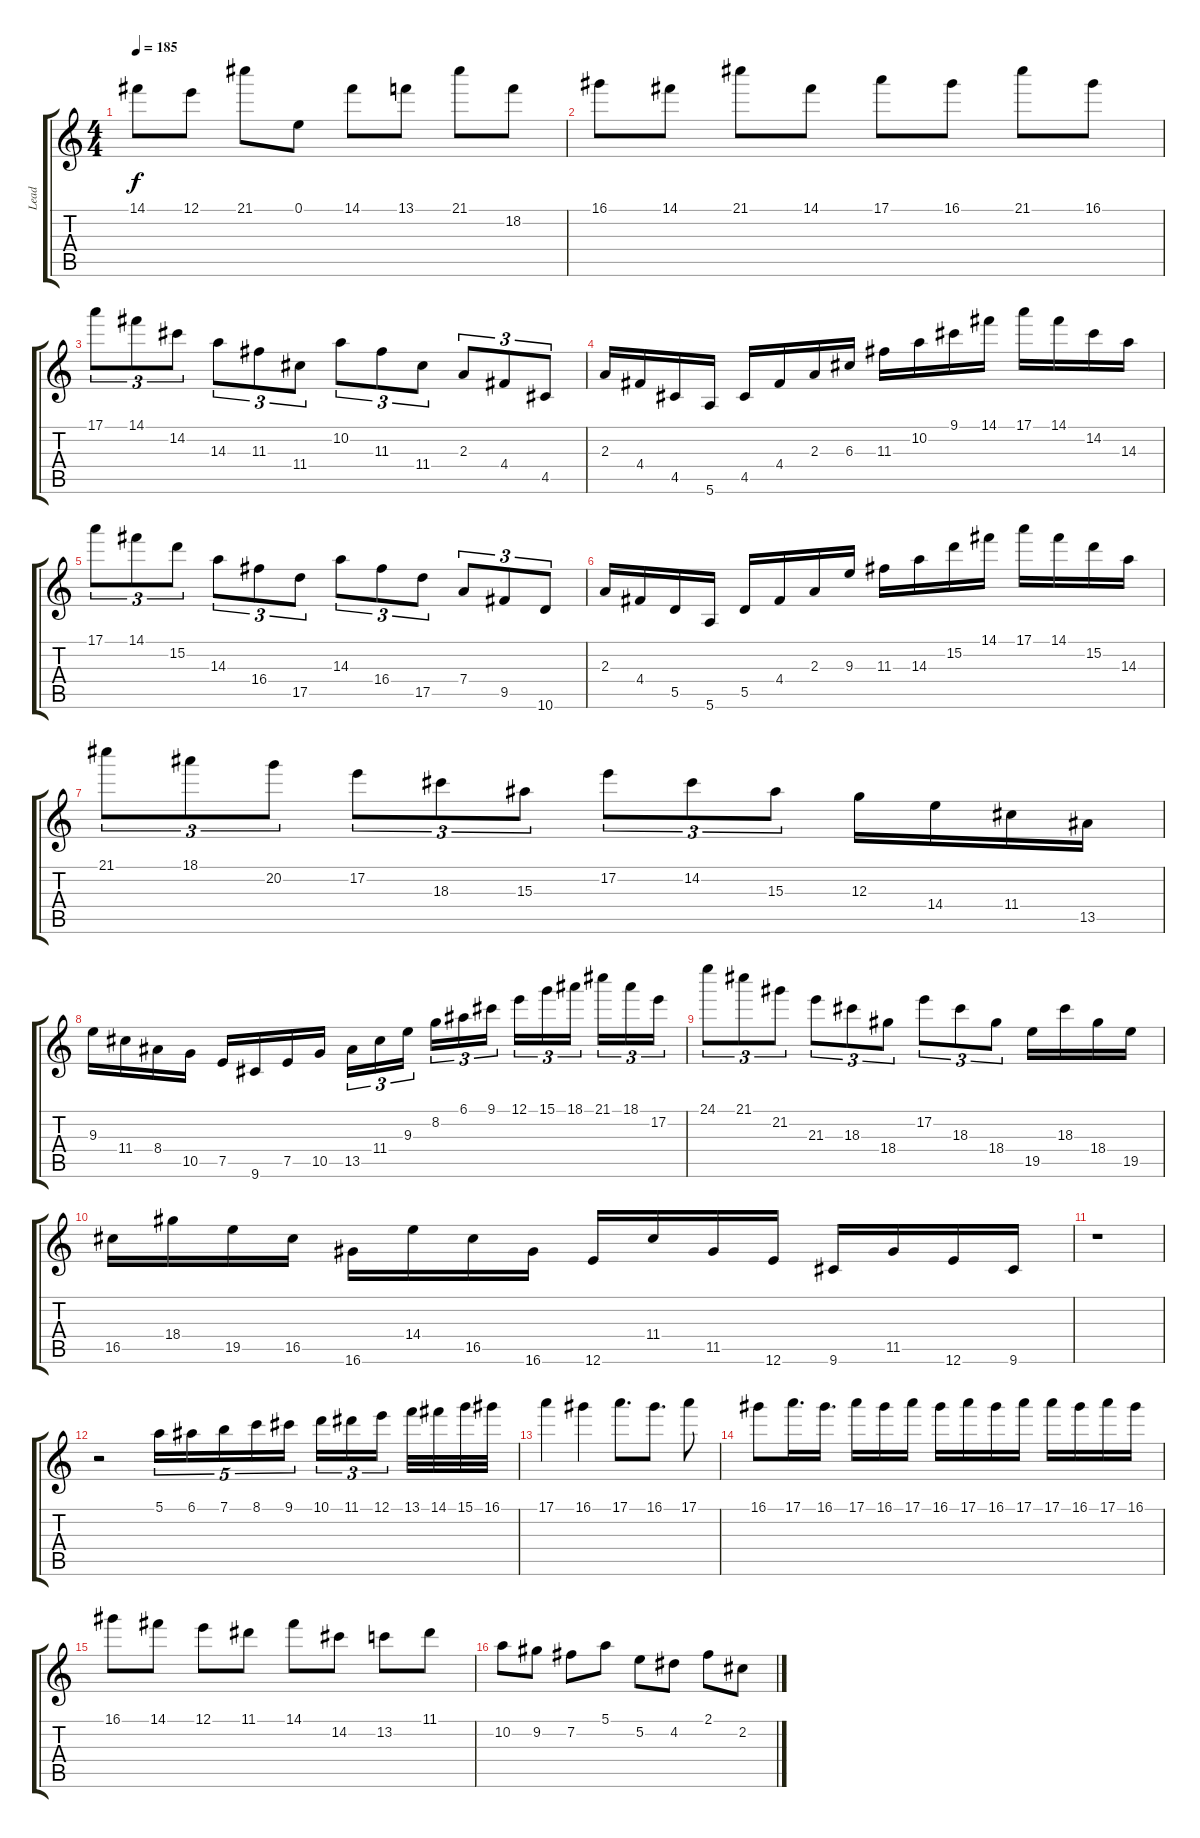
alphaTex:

\track ("Lead" "Lead") {instrument distortionguitar}
\staff {score tabs}
\tuning (E4 B3 G3 D3 A2 E2) {hide}
\ts (4 4)
\tempo 185
\clef g2
\ks c
14.1.8{dy f} 12.1.8 21.1.8 0.1.8 14.1.8 13.1.8 21.1.8 18.2.8 |
16.1.8 14.1.8 21.1.8 14.1.8 17.1.8 16.1.8 21.1.8 16.1.8 |
17.1.8{tu (3 2)} 14.1.8{tu (3 2)} 14.2.8{tu (3 2)} 14.3.8{tu (3 2)} 11.3.8{tu (3 2)} 11.4.8{tu (3 2)} 10.2.8{tu (3 2)} 11.3.8{tu (3 2)} 11.4.8{tu (3 2)} 2.3.8{tu (3 2)} 4.4.8{tu (3 2)} 4.5.8{tu (3 2)} |
2.3.16 4.4.16 4.5.16 5.6.16 4.5.16 4.4.16 2.3.16 6.3.16 11.3.16 10.2.16 9.1.16 14.1.16 17.1.16 14.1.16 14.2.16 14.3.16 |
17.1.8{tu (3 2)} 14.1.8{tu (3 2)} 15.2.8{tu (3 2)} 14.3.8{tu (3 2)} 16.4.8{tu (3 2)} 17.5.8{tu (3 2)} 14.3.8{tu (3 2)} 16.4.8{tu (3 2)} 17.5.8{tu (3 2)} 7.4.8{tu (3 2)} 9.5.8{tu (3 2)} 10.6.8{tu (3 2)} |
2.3.16 4.4.16 5.5.16 5.6.16 5.5.16 4.4.16 2.3.16 9.3.16 11.3.16 14.3.16 15.2.16 14.1.16 17.1.16 14.1.16 15.2.16 14.3.16 |
21.1.8{tu (3 2)} 18.1.8{tu (3 2)} 20.2.8{tu (3 2)} 17.2.8{tu (3 2)} 18.3.8{tu (3 2)} 15.3.8{tu (3 2)} 17.2.8{tu (3 2)} 14.2.8{tu (3 2)} 15.3.8{tu (3 2)} 12.3.16 14.4.16 11.4.16 13.5.16 |
9.3.16 11.4.16 8.4.16 10.5.16 7.5.16 9.6.16 7.5.16 10.5.16 13.5.16{tu (3 2)} 11.4.16{tu (3 2)} 9.3.16{tu (3 2) beam splitsecondary} 8.2.16{tu (3 2)} 6.1.16{tu (3 2)} 9.1.16{tu (3 2)} 12.1.16{tu (3 2)} 15.1.16{tu (3 2)} 18.1.16{tu (3 2) beam splitsecondary} 21.1.16{tu (3 2)} 18.1.16{tu (3 2)} 17.2.16{tu (3 2)} |
24.1.8{tu (3 2)} 21.1.8{tu (3 2)} 21.2.8{tu (3 2)} 21.3.8{tu (3 2)} 18.3.8{tu (3 2)} 18.4.8{tu (3 2)} 17.2.8{tu (3 2)} 18.3.8{tu (3 2)} 18.4.8{tu (3 2)} 19.5.16 18.3.16 18.4.16 19.5.16 |
16.5.16 18.4.16 19.5.16 16.5.16 16.6.16 14.4.16 16.5.16 16.6.16 12.6.16 11.4.16 11.5.16 12.6.16 9.6.16 11.5.16 12.6.16 9.6.16 |
r.1 |
r.2 5.1.16{tu (5 4)} 6.1.16{tu (5 4)} 7.1.16{tu (5 4)} 8.1.16{tu (5 4)} 9.1.16{tu (5 4)} 10.1.16{tu (3 2)} 11.1.16{tu (3 2)} 12.1.16{tu (3 2) beam splitsecondary} 13.1.32 14.1.32 15.1.32 16.1.32 |
17.1.4 16.1.4 17.1.8{d} 16.1.8{d} 17.1.8 |
16.1.8 17.1.16{d} 16.1.16{d} 17.1.16 16.1.16 17.1.16 16.1.16 17.1.16 16.1.16 17.1.16 17.1.16 16.1.16 17.1.16 16.1.16 |
16.1.8 14.1.8 12.1.8 11.1.8 14.1.8 14.2.8 13.2.8 11.1.8 |
10.2.8 9.2.8 7.2.8 5.1.8 5.2.8 4.2.8 2.1.8 2.2.8
